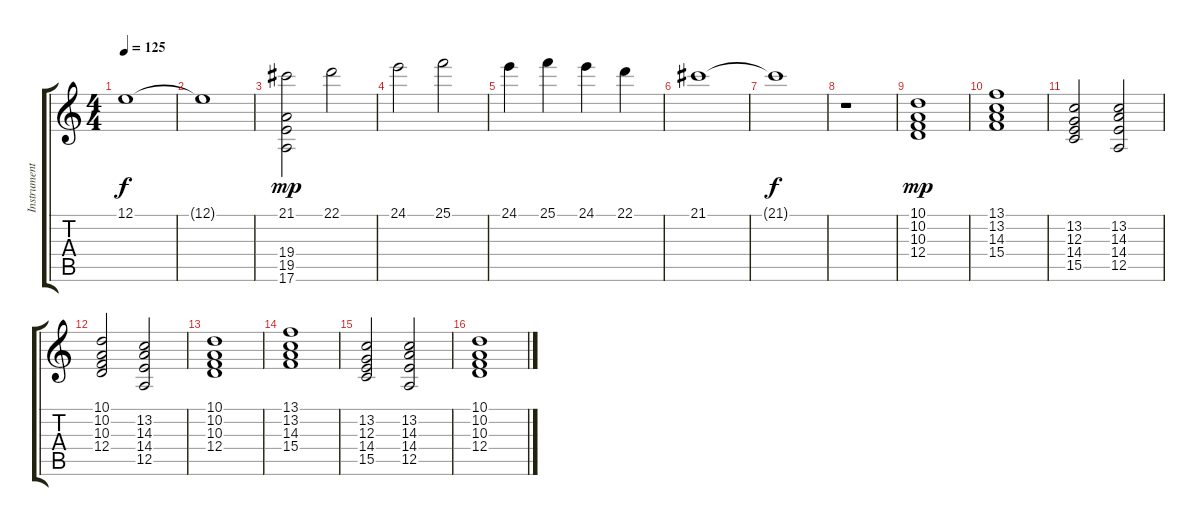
\track ("Instrument 4" "Instrument") {instrument harmonica}
\staff {score tabs}
\tuning (E4 B3 G3 D3 A2 E2) {hide}
\ts (4 4)
\tempo 125
\clef g2
\ks c
12.1{t}.1{dy f} |
12.1{t}.1 |
(21.1 19.4 19.5 17.6).2{dy mp} 22.1.2 |
24.1.2 25.1.2 |
24.1.4 25.1.4 24.1.4 22.1.4 |
21.1.1 |
21.1{t}.1{dy f} |
r.1 |
(10.1 10.2 10.3 12.4).1{dy mp} |
(13.1 13.2 14.3 15.4).1 |
(13.2 12.3 14.4 15.5).2 (13.2 14.3 14.4 12.5).2 |
(10.1 10.2 10.3 12.4).2 (13.2 14.3 14.4 12.5).2 |
(10.1 10.2 10.3 12.4).1 |
(13.1 13.2 14.3 15.4).1 |
(13.2 12.3 14.4 15.5).2 (13.2 14.3 14.4 12.5).2 |
(10.1 10.2 10.3 12.4).1
